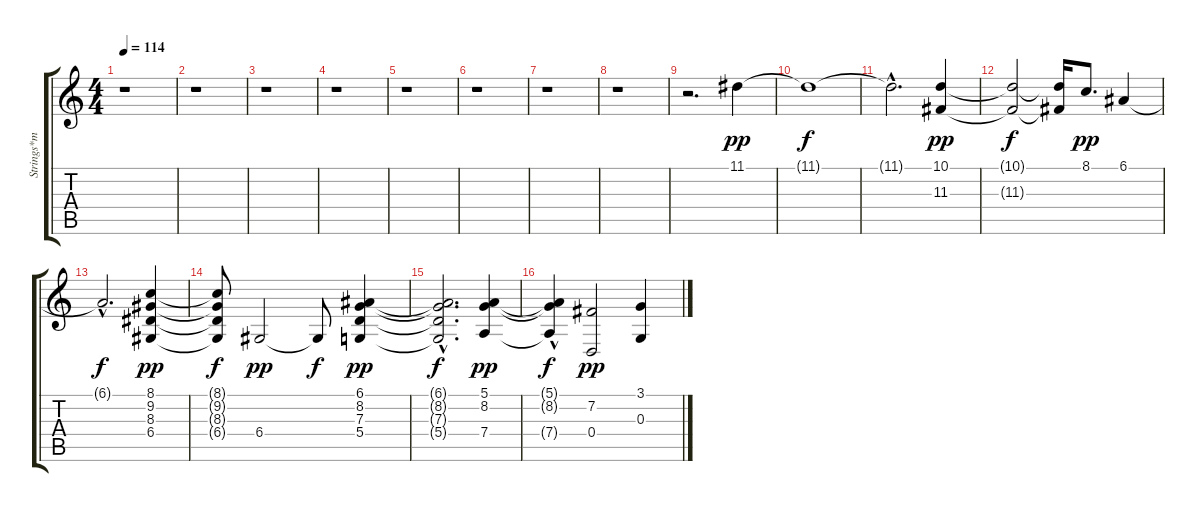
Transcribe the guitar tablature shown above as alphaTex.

\track (" Strings*merged" " Strings*m") {instrument stringensemble2}
\staff {score tabs}
\tuning (E4 B3 G3 D3 A2 E2) {hide}
\ts (4 4)
\tempo 114
\clef g2
\ks c
r.1{dy pp instrument stringensemble2} |
r.1 |
r.1 |
r.1 |
r.1 |
r.1 |
r.1 |
r.1 |
r.2{d} 11.1.4 |
11.1{t}.1{dy f} |
11.1{hac t}.2{d} (10.1 11.3).4{dy pp} |
(10.1{t} 11.3{t}).2{dy f} (10.1{t} 11.3{t}).16 8.1.8{d dy pp} 6.1.4 |
6.1{hac t}.2{d dy f} (8.1 9.2 8.3 6.4).4{dy pp} |
(8.1{t} 9.2{t} 8.3{t} 6.4{t}).8{dy f} 6.4.2{dy pp} 6.4{t}.8{dy f} (6.1 8.2 7.3 5.4).4{dy pp} |
(6.1{hac t} 8.2{t} 7.3{hac t} 5.4{t}).2{d dy f} (5.1 8.2 7.4).4{dy pp} |
(5.1{t} 8.2{t} 7.4{hac t}).4{dy f} (7.2 0.4).2{dy pp} (3.1 0.3).4
